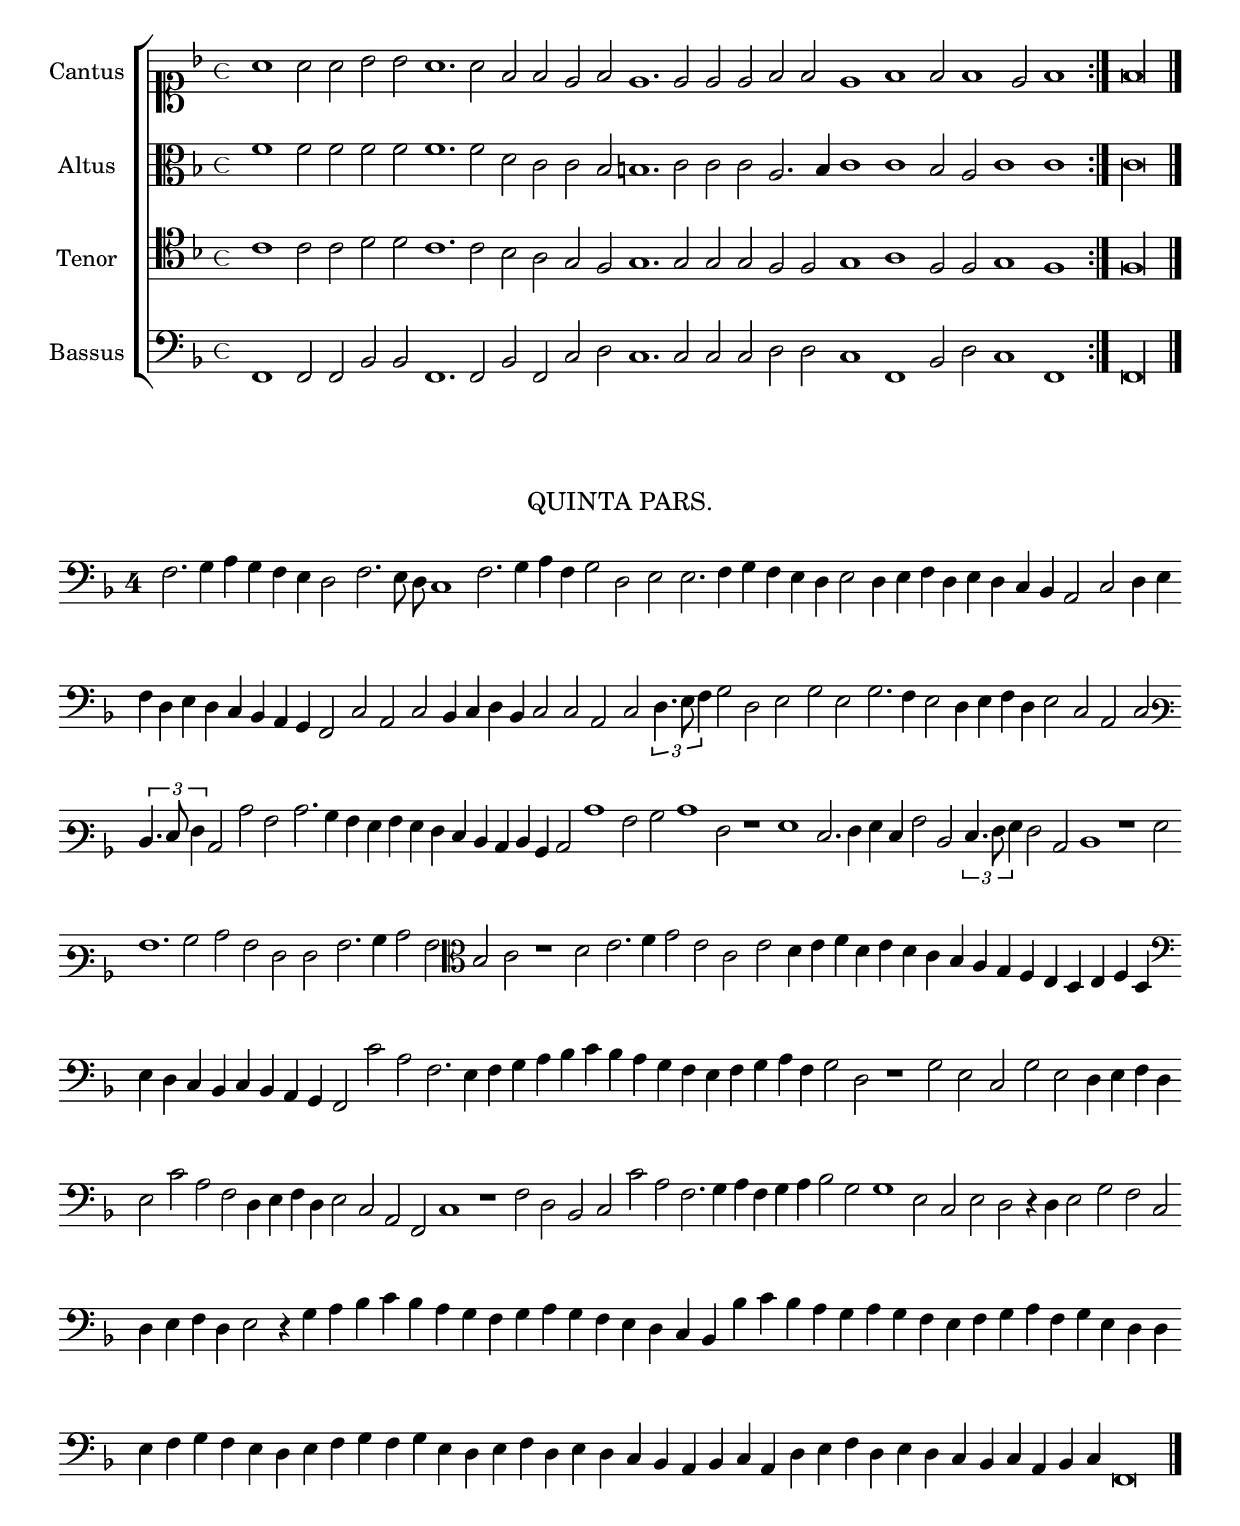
\version "2.12.3"

\tocItem "Una quinta parte sopra li detti tenori"

\score {
  <<
    \new ChoirStaff \with {
      \override TimeSignature #'style = #'mensural
    }
    <<
      \new Staff = "cantus" <<
        \set Staff.instrumentName = #"Cantus"
        \new Voice = "cantus" {
          \relative c'' {
            #(set-accidental-style 'forget)
            \cadenzaOn
            \key f \major
            \time 4/4
            \clef soprano
            \repeat volta 2 {a1 a2 a bes bes a1. a2 f f e f e1. e2 e e f f e1 f f2 f1 e2 f1} f\longa \bar "|."
          }
        }
      >>
      \new Staff = "altus" <<
        \set Staff.instrumentName = #"Altus"
        \new Voice = "altus" {
          \relative c' {
            #(set-accidental-style 'forget)
            \cadenzaOn
            \key f \major
            \time 4/4
            \clef alto
            \repeat volta 2 {f1 f2 f f f f1. f2 d c c bes b1. c2 c c a2. bes4 c1 c bes2 a c1 c} c\longa
          }
        }
      >>
      \new Staff = "tenor" <<
        \set Staff.instrumentName = #"Tenor"
        \new Voice = "tenor" {
          \relative c' {
            #(set-accidental-style 'forget)
            \cadenzaOn
            \key f \major
            \time 4/4
            \clef tenor
            \repeat volta 2 {c1 c2 c d d c1. c2 bes a g f g1. g2 g g f f g1 a f2 f g1 f} f\longa
          }
        }
      >>
      \new Staff = "bassus" <<
        \set Staff.instrumentName = #"Bassus"
        \new Voice = "bassus" {
          \relative c, {
            #(set-accidental-style 'forget)
            \cadenzaOn
            \key f \major
            \time 4/4
            \clef bass
            \repeat volta 2 {f1 f2 f bes bes f1. f2 bes f c' d c1. c2 c c d d c1 f, bes2 d c1 f,} f\longa
          }
        }
      >>
    >>
  >>
}

\markup \abs-fontsize #12 \center-column {
  \vspace #2
  \fill-line { \center-column {"QUINTA PARS." } }
  \vspace #1 
}

\score {
  <<
    \new Staff \with {
      %\remove "Time_signature_engraver"
      \override TimeSignature #'style = #'single-digit
    }
    \relative c {
      #(set-accidental-style 'forget)
      \cadenzaOn
      \autoBeamOff
      \time 4/4
      \clef bass
      \key f \major
      f2. g4 a g f e d2 f2. e8 d c1 f2. g4 a f g2 d e e2. f4 g f e d e2 d4 e f d e d c bes a2 c d4 e \bar ""
      f4 d e d c bes a g f2 c' a c bes4 c d bes c2 c a c \times 2/3 {d4. e8 f4} g2 d e g e g2. f4 e2 d4 e f d e2 c a c \bar ""
      \clef varbaritone \times 2/3 {d4. e8 f4} c2 c' a c2. bes4 a g a g f e d c d bes c2 c'1 a2 bes c1 f,2 r1 g e2. f4 g e a2 d, \times 2/3 {e4. f8 g4} f2 c d1 r g2 \bar ""
      a1. bes2 c a f f a2. bes4 c2 a \clef alto bes c r1 d2 e2. f4 g2 e c e d4 e f d e d c bes a g f e d e f d \bar ""
      \clef bass e d c bes c bes a g f2 c'' a f2. e4 f g a bes c bes a g f e f g a f g2 d r1 g2 e c g' e d4 e f d \bar ""
      e2 c' a f d4 e f d e2 c a f c'1 r f2 d bes c c' a f2. g4 a f g a bes2 g g1 e2 c e d r4 d e2 g f c \bar ""
      d4 e f d e2 r4 g a bes c bes a g f g a g f e d c bes bes' c bes a g a g f e f g a f g e d d \bar ""
      e4 f g f e d e f g f g e d e f d e d c bes a bes c a d e f d e d c bes c a bes c f,\breve \bar ""
      \bar"|."
      \cadenzaOff
    }
  >>
  \layout { indent = #0 }
}